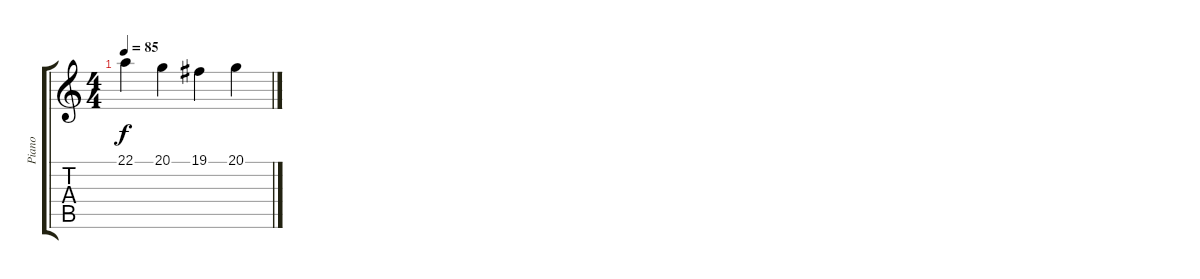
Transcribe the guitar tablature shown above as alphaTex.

\track ("Piano" "Piano") {instrument brightacousticpiano}
\staff {score tabs}
\tuning (B3 Gb3 D3 A2 E2 B1) {hide}
\ts (4 4)
\tempo 85
\clef g2
\ks c
22.1.4{dy f} 20.1.4 19.1.4 20.1.4
